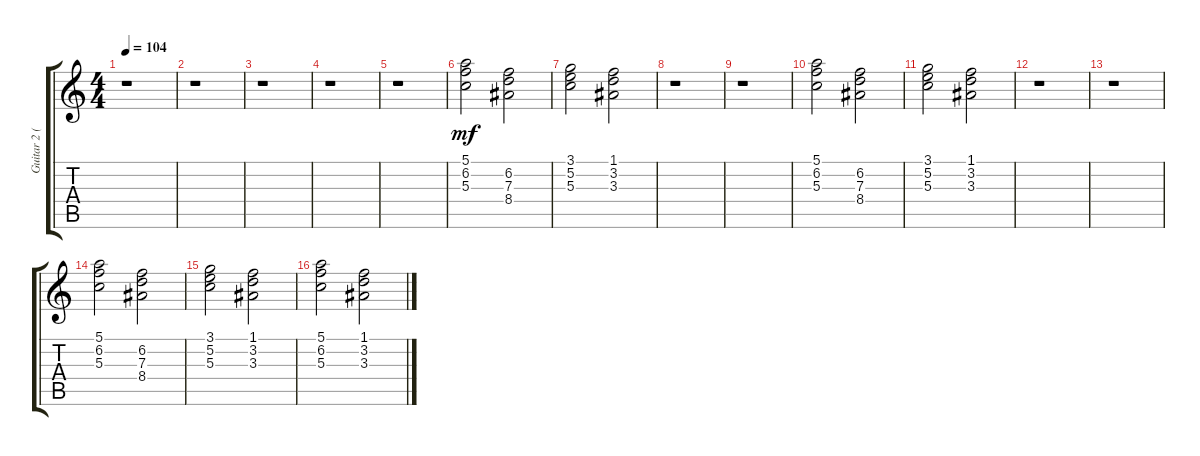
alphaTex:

\track ("Guitar 2 (Rythm)" "Guitar 2 (") {instrument overdrivenguitar}
\staff {score tabs}
\tuning (E4 B3 G3 D3 A2 E2) {hide}
\ts (4 4)
\tempo 104
\clef g2
\ks c
r.1{dy mf instrument overdrivenguitar} |
r.1 |
r.1 |
r.1 |
r.1 |
(5.1 6.2 5.3).2{volume 10} (6.2 7.3 8.4).2 |
(3.1 5.2 5.3).2 (1.1 3.2 3.3).2 |
r.1 |
r.1 |
(5.1 6.2 5.3).2 (6.2 7.3 8.4).2 |
(3.1 5.2 5.3).2 (1.1 3.2 3.3).2 |
r.1 |
r.1 |
(5.1 6.2 5.3).2 (6.2 7.3 8.4).2 |
(3.1 5.2 5.3).2 (1.1 3.2 3.3).2 |
(5.1 6.2 5.3).2 (1.1 3.2 3.3).2
